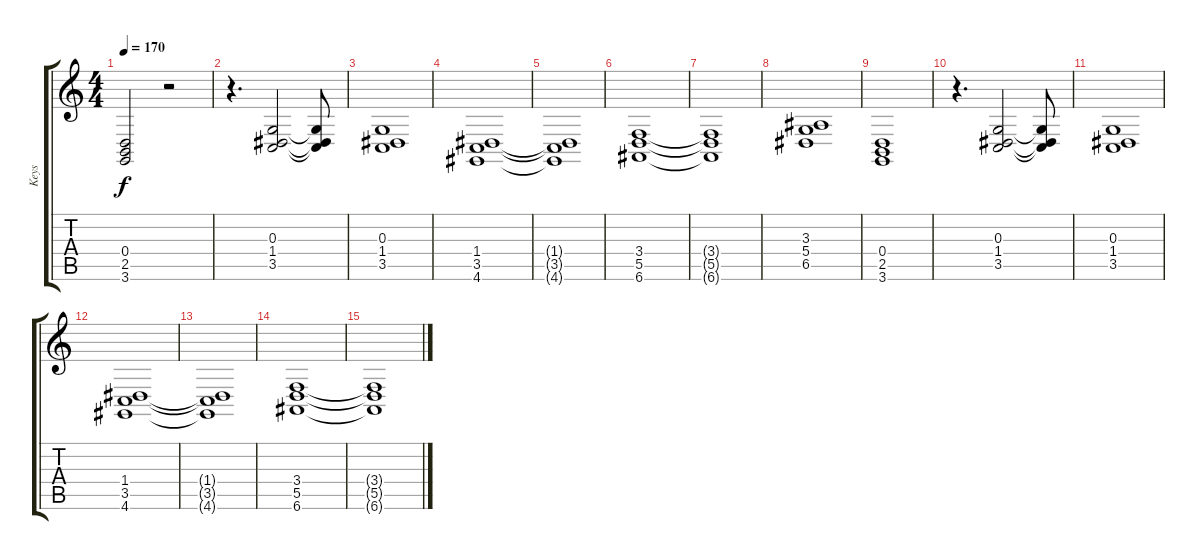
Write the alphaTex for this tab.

\track ("Keys" "Keys") {instrument lead2sawtooth}
\staff {score tabs}
\tuning (E4 B3 G3 D3 A2 E2) {hide}
\ts (4 4)
\tempo 170
\clef g2
\ks c
(0.4{t} 2.5{t} 3.6{t}).2{dy f} r.2 |
r.4{d} (0.3 1.4 3.5).2 (0.3{t} 1.4{t} 3.5{t}).8 |
(0.3 1.4 3.5).1 |
(1.4 3.5 4.6).1 |
(1.4{t} 3.5{t} 4.6{t}).1 |
(3.4 5.5 6.6).1 |
(3.4{t} 5.5{t} 6.6{t}).1 |
(3.3 5.4 6.5).1 |
(0.4 2.5 3.6).1 |
r.4{d} (0.3 1.4 3.5).2 (0.3{t} 1.4{t} 3.5{t}).8 |
(0.3 1.4 3.5).1 |
(1.4 3.5 4.6).1 |
(1.4{t} 3.5{t} 4.6{t}).1 |
(3.4 5.5 6.6).1 |
(3.4{t} 5.5{t} 6.6{t}).1
